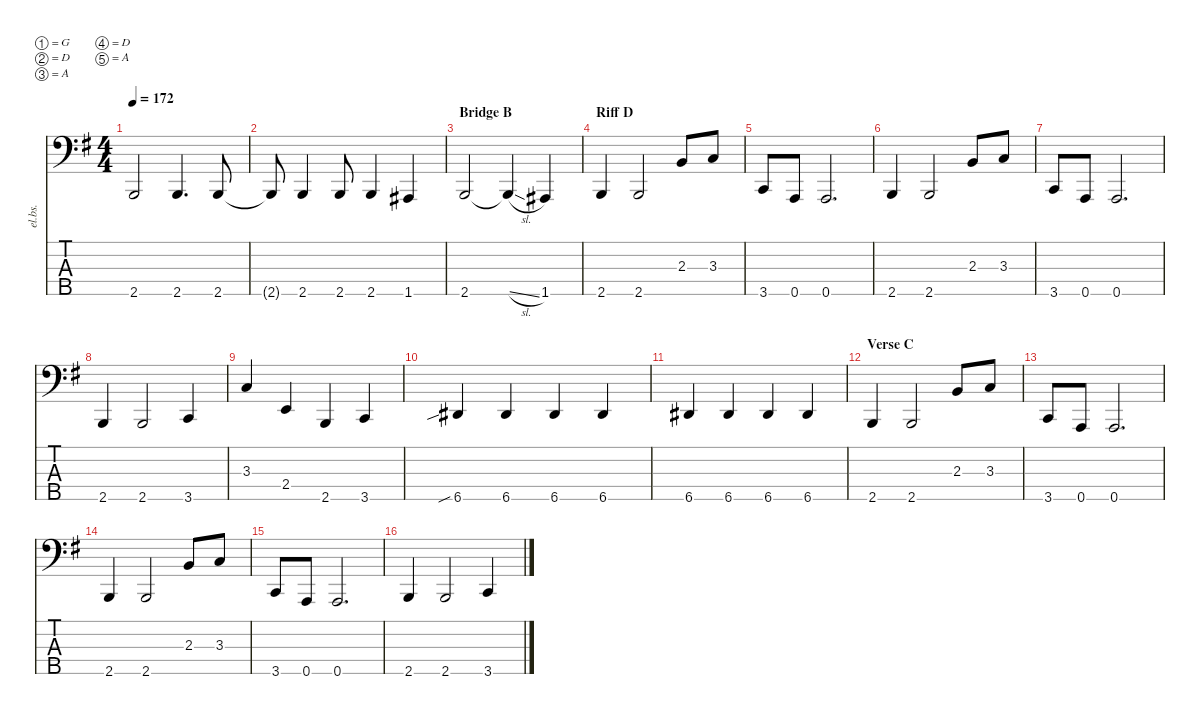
\defaultSystemsLayout 4
\hideDynamics
\bracketExtendMode nobrackets
\otherSystemsTrackNameOrientation horizontal
\track ("Toshiya" "el.bs.") {instrument electricbassfinger}
\staff {score tabs}
\tuning (G2 D2 A1 D1 A0)
\ts (4 4)
\tempo 172
\clef f4
\ks eminor
2.5{acc forcenatural}.2{dy mf beam Up} 2.5{acc forcenatural}.4{d beam Up} 2.5{acc forcenatural}.8{beam Up} |
2.5{t acc forcenatural}.8{beam Up} 2.5{acc forcenatural}.4{beam Up} 2.5{acc forcenatural}.8{beam Up} 2.5{acc forcenatural}.4{beam Up} 1.5{acc #}.4{beam Up} |
\section ("" "Bridge B")
2.5{acc forcenatural}.2{beam Up} 2.5{sl t acc forcenatural}.4{beam Up} 1.5{acc #}.4{beam Up} |
\section ("" "Riff D")
2.5{acc forcenatural}.4{beam Up} 2.5{acc forcenatural}.2{beam Up} 2.3{acc forcenatural}.8{beam Up} 3.3{acc forcenatural}.8{beam Up} |
3.5{acc forcenatural}.8{beam Up} 0.5{acc forcenatural}.8{beam Up} 0.5{acc forcenatural}.2{d beam Up} |
2.5{acc forcenatural}.4{beam Up} 2.5{acc forcenatural}.2{beam Up} 2.3{acc forcenatural}.8{beam Up} 3.3{acc forcenatural}.8{beam Up} |
3.5{acc forcenatural}.8{beam Up} 0.5{acc forcenatural}.8{beam Up} 0.5{acc forcenatural}.2{d beam Up} |
2.5{acc forcenatural}.4{beam Up} 2.5{acc forcenatural}.2{beam Up} 3.5{acc forcenatural}.4{beam Up} |
3.3{acc forcenatural}.4{beam Up} 2.4{acc forcenatural}.4{beam Up} 2.5{acc forcenatural}.4{beam Up} 3.5{acc forcenatural}.4{beam Up} |
6.5{sib acc #}.4{beam Up} 6.5{acc #}.4{beam Up} 6.5{acc #}.4{beam Up} 6.5{acc #}.4{beam Up} |
6.5{acc #}.4{beam Up} 6.5{acc #}.4{beam Up} 6.5{acc #}.4{beam Up} 6.5{acc #}.4{beam Up} |
\section ("" "Verse C")
2.5{acc forcenatural}.4{beam Up} 2.5{acc forcenatural}.2{beam Up} 2.3{acc forcenatural}.8{beam Up} 3.3{acc forcenatural}.8{beam Up} |
3.5{acc forcenatural}.8{beam Up} 0.5{acc forcenatural}.8{beam Up} 0.5{acc forcenatural}.2{d beam Up} |
2.5{acc forcenatural}.4{beam Up} 2.5{acc forcenatural}.2{beam Up} 2.3{acc forcenatural}.8{beam Up} 3.3{acc forcenatural}.8{beam Up} |
3.5{acc forcenatural}.8{beam Up} 0.5{acc forcenatural}.8{beam Up} 0.5{acc forcenatural}.2{d beam Up} |
2.5{acc forcenatural}.4{beam Up} 2.5{acc forcenatural}.2{beam Up} 3.5{acc forcenatural}.4{beam Up}
